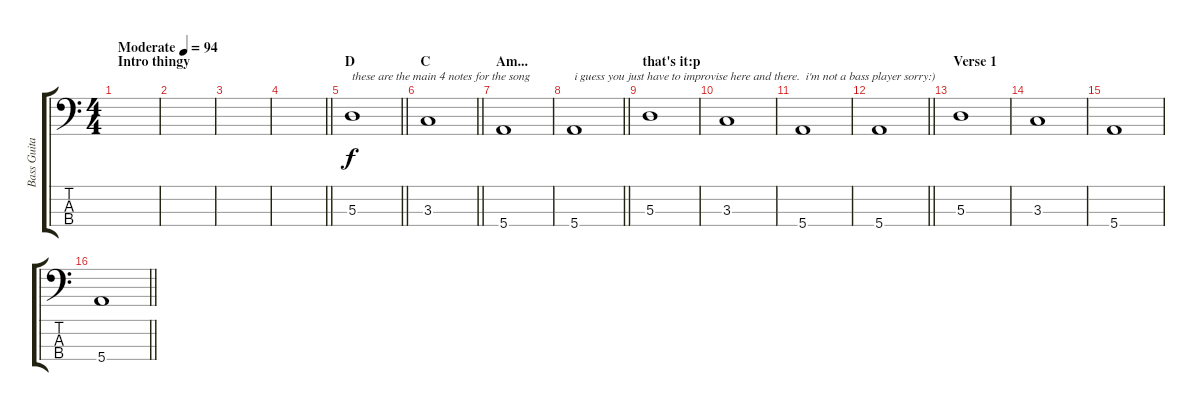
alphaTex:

\track ("Bass Guitar" "Bass Guita") {instrument electricbassfinger}
\staff {score tabs}
\tuning (G2 D2 A1 E1) {hide}
\ts (4 4)
\section ("" "Intro thingy")
\tempo (94 "Moderate")
\clef f4
\ks c
|
|
|
\barLineRight lightlight
|
\section ("" "D")
\barLineRight lightlight
5.3.1{txt "these are the main 4 notes for the song"} |
\section ("" "C")
\barLineRight lightlight
3.3.1 |
\section ("" "Am...")
5.4.1 |
\barLineRight lightlight
5.4.1{txt "i guess you just have to improvise here and there."} |
\section ("" "that's it:p")
5.3.1 |
3.3.1 |
5.4.1{txt " i'm not a bass player sorry:)"} |
\barLineRight lightlight
5.4.1 |
\section ("" "Verse 1")
5.3.1 |
3.3.1 |
5.4.1 |
\barLineRight lightlight
5.4.1
